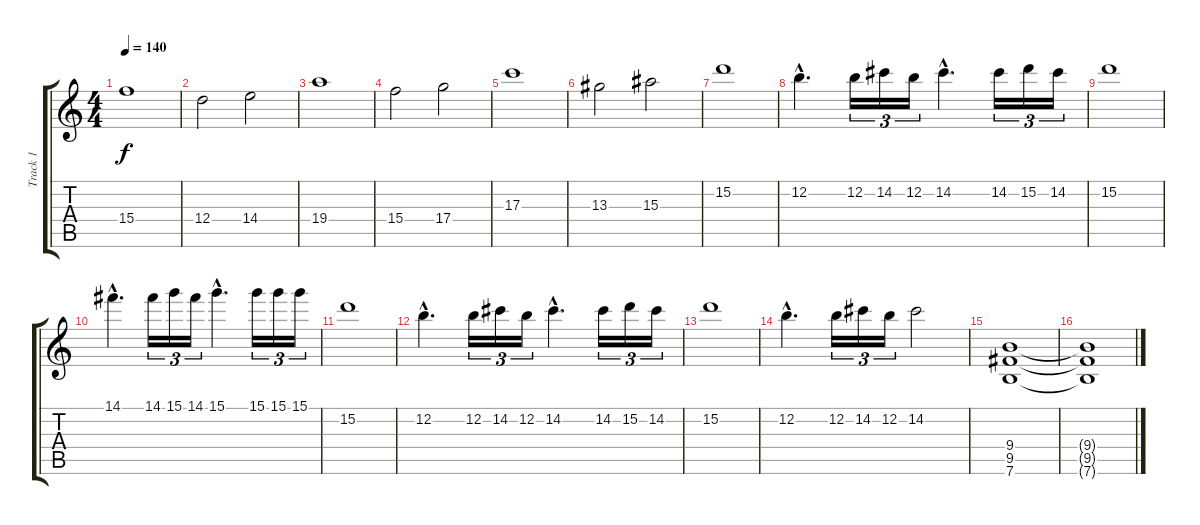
\track ("Track 1" "Track 1") {instrument distortionguitar}
\staff {score tabs}
\tuning (E4 B3 G3 D3 A2 E2) {hide}
\ts (4 4)
\tempo 140
\clef g2
\ks c
15.4.1{dy f} |
12.4.2 14.4.2 |
19.4.1 |
15.4.2 17.4.2 |
17.3.1 |
13.3.2 15.3.2 |
15.2.1 |
12.2{hac}.4{d} 12.2.16{tu (3 2)} 14.2.16{tu (3 2)} 12.2.16{tu (3 2)} 14.2{hac}.4{d} 14.2.16{tu (3 2)} 15.2.16{tu (3 2)} 14.2.16{tu (3 2)} |
15.2.1 |
14.1{hac}.4{d} 14.1.16{tu (3 2)} 15.1.16{tu (3 2)} 14.1.16{tu (3 2)} 15.1{hac}.4{d} 15.1.16{tu (3 2)} 15.1.16{tu (3 2)} 15.1.16{tu (3 2)} |
15.2.1 |
12.2{hac}.4{d} 12.2.16{tu (3 2)} 14.2.16{tu (3 2)} 12.2.16{tu (3 2)} 14.2{hac}.4{d} 14.2.16{tu (3 2)} 15.2.16{tu (3 2)} 14.2.16{tu (3 2)} |
15.2.1 |
12.2{hac}.4{d} 12.2.16{tu (3 2)} 14.2.16{tu (3 2)} 12.2.16{tu (3 2)} 14.2.2 |
(9.4 9.5 7.6).1 |
(9.4{t} 9.5{t} 7.6{t}).1
